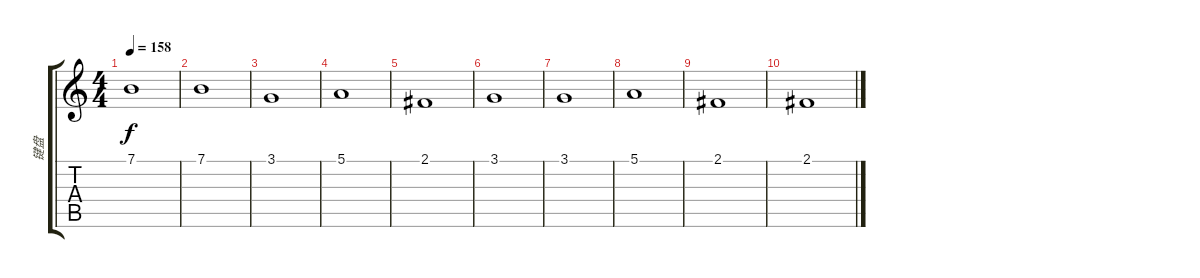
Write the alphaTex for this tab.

\track ("键盘" "键盘") {instrument stringensemble1}
\staff {score tabs}
\tuning (E4 B3 G3 D3 A2 E2) {hide}
\ts (4 4)
\tempo 158
\clef g2
\ks c
7.1.1{dy f} |
7.1.1 |
3.1.1 |
5.1.1 |
2.1.1 |
3.1.1 |
3.1.1 |
5.1.1 |
2.1.1 |
2.1.1
